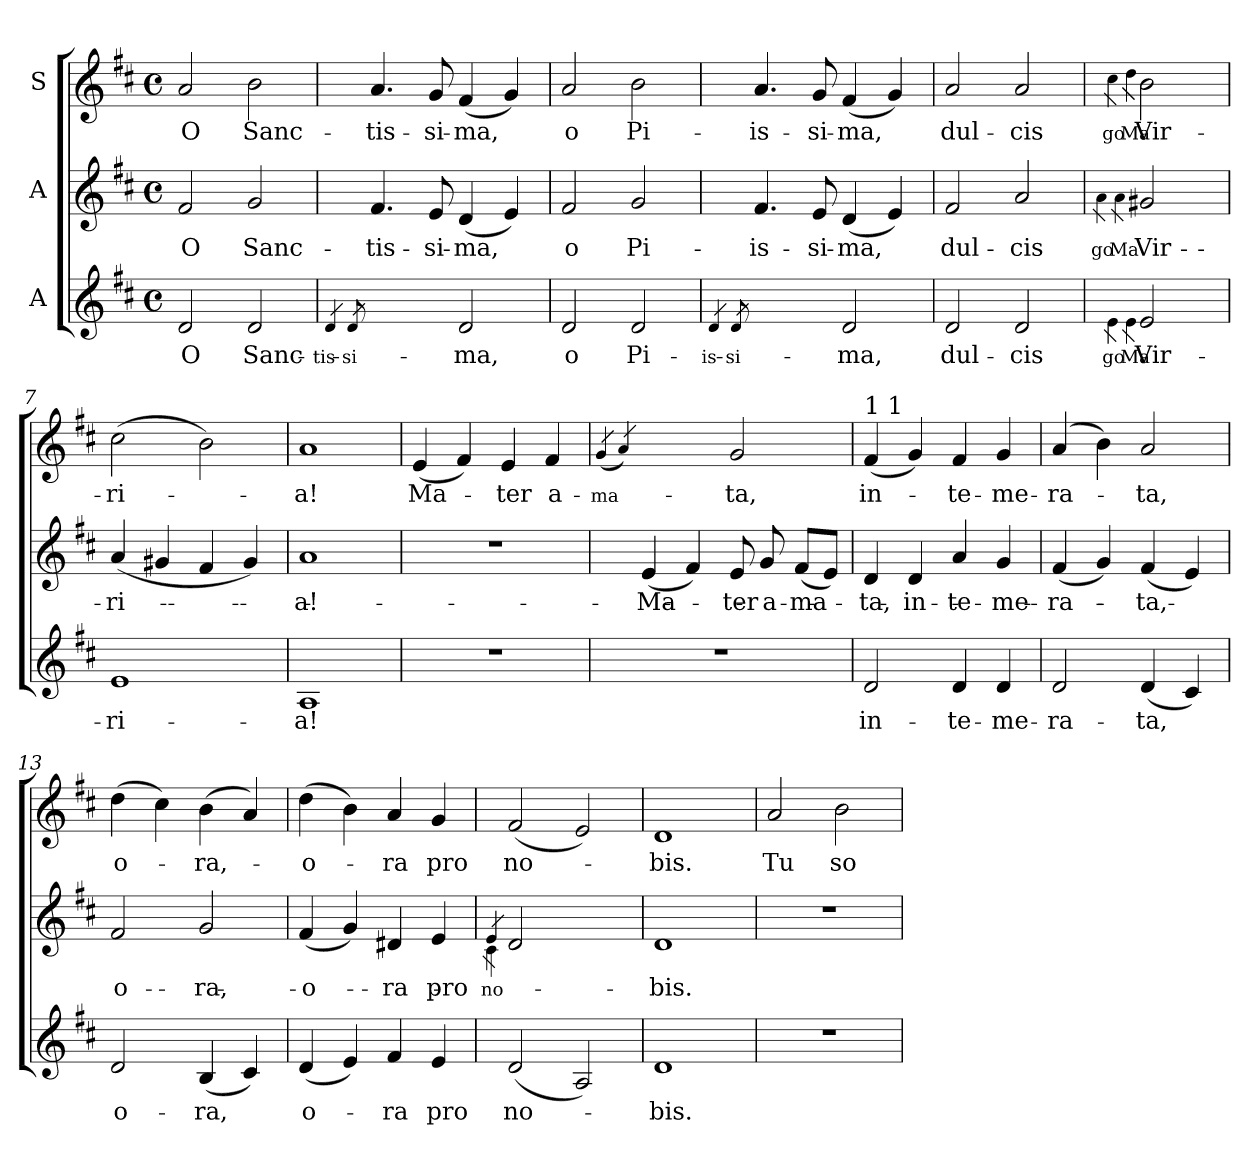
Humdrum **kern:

**kern	**text	**kern	**text	**kern	**text
*part3	*part3	*part2	*part2	*part1	*part1
*staff3	*staff3	*staff2	*staff2	*staff1	*staff1
*I"A	*	*I"A	*	*I"S	*
*clefG2	*	*clefG2	*	*clefG2	*
*k[f#c#]	*	*k[f#c#]	*	*k[f#c#]	*
*D:	*	*D:	*	*D:	*
*M4/4	*	*M4/4	*	*M4/4	*
*met(c)	*	*met(c)	*	*met(c)	*
=1	=1	=1	=1	=1	=1
!	!LO:LY:b	!	!LO:LY:b	!	!LO:LY:b
2d/	O	2f#/	O	2a/	O
!	!LO:LY:b	!	!LO:LY:b	!	!LO:LY:b
2d/	Sanc-	2g/	Sanc-	2b\	Sanc-
=2	=2	=2	=2	=2	=2
!	!LO:LY:b	!	!	!	!
4qd/	-tis-	.	.	.	.
!	!LO:LY:b	!	!	!	!
8qd/	-si-	.	.	.	.
!	!	!	!LO:LY:b	!	!LO:LY:b
2ryy	.	4.f#/	-tis-	4.a/	-tis-
!	!	!	!LO:LY:b	!	!LO:LY:b
.	.	8e/	-si-	8g/	-si-
!	!LO:LY:b	!	!LO:LY:b	!	!LO:LY:b
2d/	-ma,	(<4d/	-ma,	(<4f#/	-ma,
.	.	4e/)	.	4g/)	.
=3	=3	=3	=3	=3	=3
!	!LO:LY:b	!	!LO:LY:b	!	!LO:LY:b
2d/	o	2f#/	o	2a/	o
!	!LO:LY:b	!	!LO:LY:b	!	!LO:LY:b
2d/	Pi-	2g/	Pi-	2b\	Pi-
=4	=4	=4	=4	=4	=4
!	!LO:LY:b	!	!	!	!
4qd/	-is-	.	.	.	.
!	!LO:LY:b	!	!	!	!
8qd/	-si-	.	.	.	.
!	!	!	!LO:LY:b	!	!LO:LY:b
2ryy	.	4.f#/	-is-	4.a/	-is-
!	!	!	!LO:LY:b	!	!LO:LY:b
.	.	8e/	-si-	8g/	-si-
!	!LO:LY:b	!	!LO:LY:b	!	!LO:LY:b
2d/	-ma,	(<4d/	-ma,	(<4f#/	-ma,
.	.	4e/)	.	4g/)	.
=5	=5	=5	=5	=5	=5
!	!LO:LY:b	!	!LO:LY:b	!	!LO:LY:b
2d/	dul-	2f#/	dul-	2a/	dul-
!	!LO:LY:b	!	!LO:LY:b	!	!LO:LY:b
2d/	-cis	2a/	-cis	2a/	-cis
!!LO:LB:g=z
=6	=6	=6	=6	=6	=6
*	*	*	*	*^	*
!	!LO:LY:b	!	!LO:LY:b	!	!	!LO:LY:b
*^	*	*^	*	*	*	*
.	4qe\	-go	.	4qa\	-go	.	4qcc#\	-go
!	!	!LO:LY:b	!	!	!LO:LY:b	!	!	!LO:LY:b
.	4qe\	Ma-	.	4qa\	Ma-	.	4qdd\	Ma-
!	!	!LO:LY:b	!	!	!LO:LY:b	!	!	!LO:LY:b
2e/	2ryy	Vir-	2g#X/	2ryy	Vir-	2b\	2ryy	Vir-
=7	=7	=7	=7	=7	=7	=7	=7	=7
!	!	!LO:LY:b	!	!	!LO:LY:b	!	!	!LO:LY:b
*v	*v	*	*	*	*	*v	*v	*
*	*	*v	*v	*	*	*
1e	-ri-	(<4a/	-ri-	(>2cc#\	-ri-
.	.	4g#X/	.	.	.
.	.	4f#/	.	2b\)	.
.	.	4g#/)	.	.	.
=8	=8	=8	=8	=8	=8
!	!LO:LY:b:rj	!	!LO:LY:b:rj	!	!LO:LY:b:rj
1A	-a!	1a	-a!	1a	-a!
=9	=9	=9	=9	=9	=9
!	!	!	!	!	!LO:LY:b
1r	.	1r	.	(<4e/	Ma-
.	.	.	.	4f#/)	.
!	!	!	!	!	!LO:LY:b
.	.	.	.	4e/	-ter
!	!	!	!	!	!LO:LY:b
.	.	.	.	4f#/	a-
=10	=10	=10	=10	=10	=10
!	!	!	!	!	!LO:LY:b
.	.	.	.	(<4qg/	-ma-
.	.	.	.	4qa/)	.
!	!	!	!LO:LY:b	!	!
1r	.	(<4e/	Ma-	2ryy	.
.	.	4f#/)	.	.	.
!	!	!	!LO:LY:b	!	!LO:LY:b
.	.	8e/	-ter	2g/	-ta,
!	!	!	!LO:LY:b	!	!
.	.	8g/	a-	.	.
!	!	!	!LO:LY:b	!	!
.	.	(<8f#/L	-ma-	.	.
.	.	8e/J)	.	.	.
!!LO:LB:g=z
=11	=11	=11	=11	=11	=11
!	!	!	!	!LO:TX:a:t=1 1	!
!	!LO:LY:b	!	!LO:LY:b	!	!LO:LY:b
2d/	in-	4d/	-ta,	(<4f#/	in-
!	!	!	!LO:LY:b	!	!
.	.	4d/	in-	4g/)	.
!	!LO:LY:b	!	!LO:LY:b	!	!LO:LY:b
4d/	-te-	4a/	-te-	4f#/	-te-
!	!LO:LY:b	!	!LO:LY:b	!	!LO:LY:b
4d/	-me-	4g/	-me-	4g/	-me-
=12	=12	=12	=12	=12	=12
!	!LO:LY:b	!	!LO:LY:b	!	!LO:LY:b
2d/	-ra-	(<4f#/	-ra-	(4a/	-ra-
.	.	4g/)	.	4b\)	.
!	!LO:LY:b	!	!LO:LY:b	!	!LO:LY:b
(<4d/	-ta,	(<4f#/	-ta,	2a/	-ta,
4c#/)	.	4e/)	.	.	.
=13	=13	=13	=13	=13	=13
!	!LO:LY:b	!	!LO:LY:b	!	!LO:LY:b
2d/	o-	2f#/	o-	(>4dd\	o-
.	.	.	.	4cc#\)	.
!	!LO:LY:b	!	!LO:LY:b	!	!LO:LY:b
(<4B/	-ra,	2g/	-ra,	(>4b\	-ra,-
4c#/)	.	.	.	4a/)	.
=14	=14	=14	=14	=14	=14
!	!LO:LY:b	!	!LO:LY:b	!	!LO:LY:b
(<4d/	o-	(<4f#/	o-	(>4dd\	-o-
4e/)	.	4g/)	.	4b\)	.
!	!LO:LY:b	!	!LO:LY:b	!	!LO:LY:b
4f#/	-ra	4d#X/	-ra	4a/	-ra
!	!LO:LY:b	!	!LO:LY:b	!	!LO:LY:b
4e/	pro	4e/	pro	4g/	pro
=15	=15	=15	=15	=15	=15
!	!	!	!LO:LY:b	!	!
*	*	*^	*	*	*
.	.	(<4qe/	4qc#\)	no-	.	.
!	!LO:LY:b	!	!	!	!	!LO:LY:b
(<2d/	no-	2d/	2ryy	.	(<2f#/	no-
2A/)	.	2ryy	2ryy	.	2e/)	.
=16	=16	=16	=16	=16	=16	=16
!	!LO:LY:b	!	!	!LO:LY:b	!	!LO:LY:b
*	*	*v	*v	*	*	*
1d	-bis.-	1d	-bis.	1d	-bis.
!!LO:PB:g=z
=17	=17	=17	=17	=17	=17
!	!	!	!	!	!LO:LY:b
1r	.	1r	.	2a/	Tu
!	!	!	!	!	!LO:LY:b
.	.	.	.	2b\	so-
=	=	=	=	=	=
*-	*-	*-	*-	*-	*-
